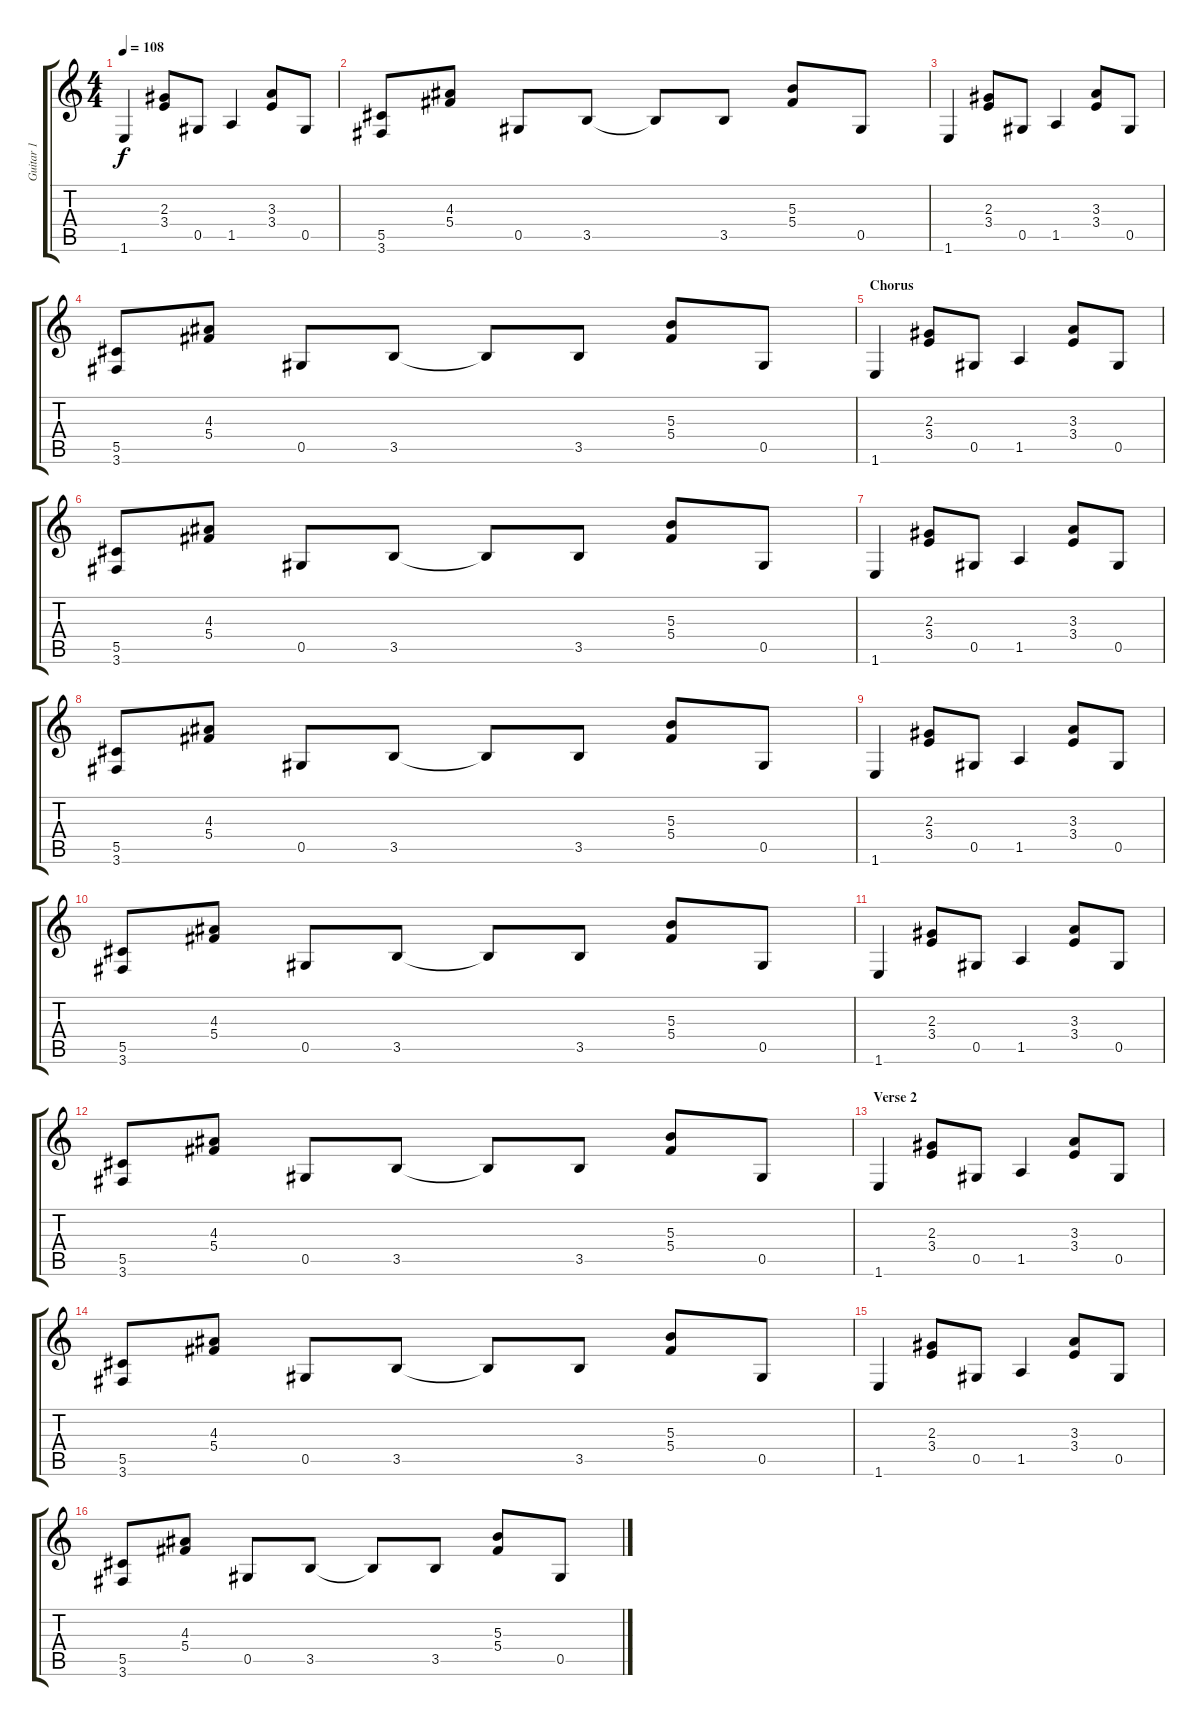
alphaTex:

\track ("Guitar 1" "Guitar 1") {instrument electricguitarmuted}
\staff {score tabs}
\tuning (Eb4 Bb3 Gb3 Db3 Ab2 Eb2) {hide}
\ts (4 4)
\tempo 108
\clef g2
\ks c
1.6.4{dy f} (2.3 3.4).8 0.5.8 1.5.4 (3.3 3.4).8 0.5.8 |
(5.5 3.6).8 (4.3 5.4).8 0.5.8 3.5.8 3.5{t}.8 3.5.8 (5.3 5.4).8 0.5.8 |
1.6.4 (2.3 3.4).8 0.5.8 1.5.4 (3.3 3.4).8 0.5.8 |
(5.5 3.6).8 (4.3 5.4).8 0.5.8 3.5.8 3.5{t}.8 3.5.8 (5.3 5.4).8 0.5.8 |
\section ("" "Chorus")
1.6.4 (2.3 3.4).8 0.5.8 1.5.4 (3.3 3.4).8 0.5.8 |
(5.5 3.6).8 (4.3 5.4).8 0.5.8 3.5.8 3.5{t}.8 3.5.8 (5.3 5.4).8 0.5.8 |
1.6.4 (2.3 3.4).8 0.5.8 1.5.4 (3.3 3.4).8 0.5.8 |
(5.5 3.6).8 (4.3 5.4).8 0.5.8 3.5.8 3.5{t}.8 3.5.8 (5.3 5.4).8 0.5.8 |
1.6.4 (2.3 3.4).8 0.5.8 1.5.4 (3.3 3.4).8 0.5.8 |
(5.5 3.6).8 (4.3 5.4).8 0.5.8 3.5.8 3.5{t}.8 3.5.8 (5.3 5.4).8 0.5.8 |
1.6.4 (2.3 3.4).8 0.5.8 1.5.4 (3.3 3.4).8 0.5.8 |
(5.5 3.6).8 (4.3 5.4).8 0.5.8 3.5.8 3.5{t}.8 3.5.8 (5.3 5.4).8 0.5.8 |
\section ("" "Verse 2")
1.6.4 (2.3 3.4).8 0.5.8 1.5.4 (3.3 3.4).8 0.5.8 |
(5.5 3.6).8 (4.3 5.4).8 0.5.8 3.5.8 3.5{t}.8 3.5.8 (5.3 5.4).8 0.5.8 |
1.6.4 (2.3 3.4).8 0.5.8 1.5.4 (3.3 3.4).8 0.5.8 |
(5.5 3.6).8 (4.3 5.4).8 0.5.8 3.5.8 3.5{t}.8 3.5.8 (5.3 5.4).8 0.5.8
